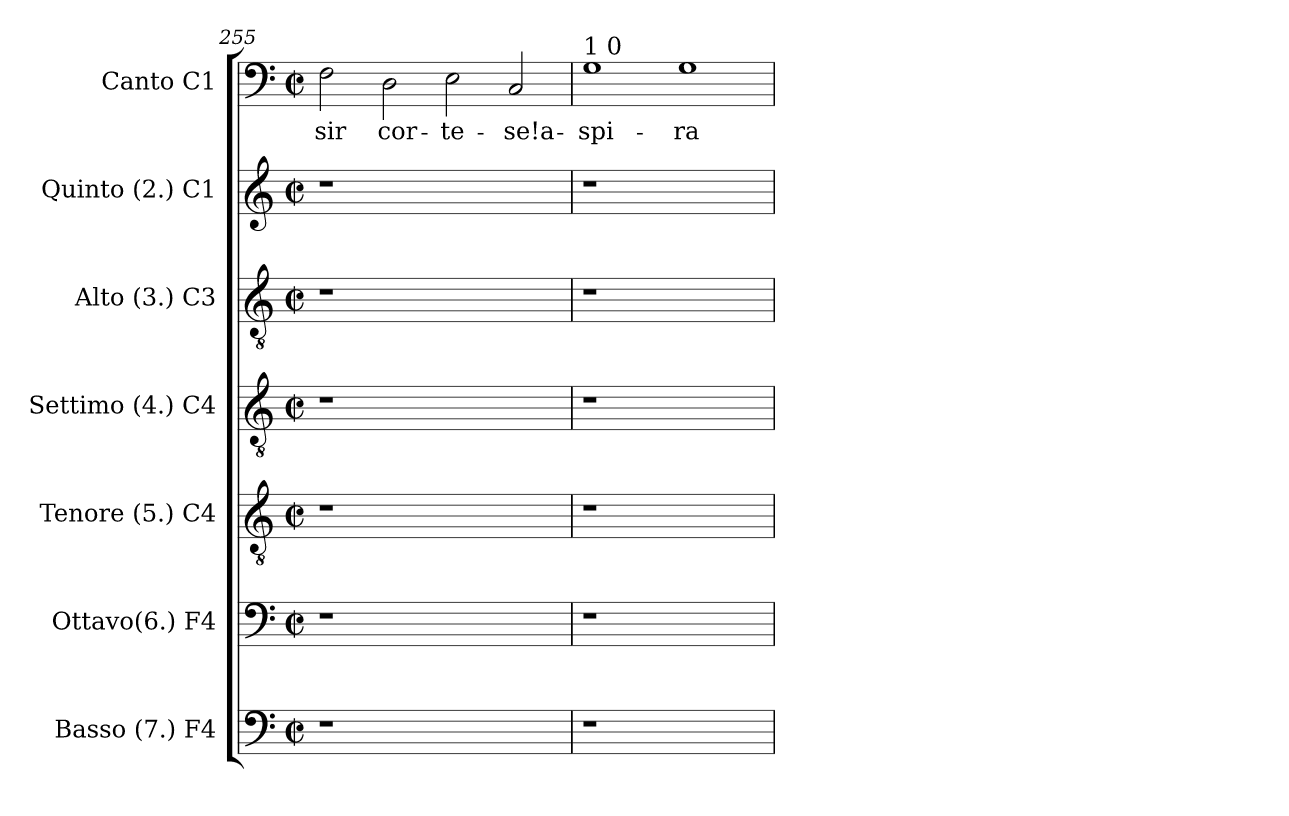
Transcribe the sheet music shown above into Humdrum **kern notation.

**kern	**kern	**kern	**kern	**kern	**kern	**kern	**text
*part7	*part6	*part5	*part4	*part3	*part2	*part1	*part1
*staff7	*staff6	*staff5	*staff4	*staff3	*staff2	*staff1	*staff1
*I"Basso (7.)  F4	*I"Ottavo(6.)  F4	*I"Tenore (5.)  C4	*I"Settimo (4.)  C4	*I"Alto (3.)  C3	*I"Quinto (2.)  C1	*I"Canto  C1	*
*	*	*I'T	*	*I'A	*	*I'C	*
*clefF4	*clefF4	*clefGv2	*clefGv2	*clefGv2	*clefG2	*clefF4	*
*k[]	*k[]	*k[]	*k[]	*k[]	*k[]	*k[]	*
*C:	*C:	*C:	*C:	*C:	*C:	*C:	*
*M2/2	*M2/2	*M2/2	*M2/2	*M2/2	*M2/2	*M2/2	*
*met(c|)	*met(c|)	*met(c|)	*met(c|)	*met(c|)	*met(c|)	*met(c|)	*
=255	=255	=255	=255	=255	=255	=255	=255
!	!	!	!	!	!	!	!LO:LY:b:cj
1r	1r	1r	1r	1r	1r	2F\	-sir
!	!	!	!	!	!	!	!LO:LY:b:cj
.	.	.	.	.	.	2D\	cor-
!	!	!	!	!	!	!	!LO:LY:b:cj
1ryy	1ryy	1ryy	1ryy	1ryy	1ryy	2E\	-te-
!	!	!	!	!	!	!	!LO:LY:b:cj
.	.	.	.	.	.	2C/	-se!a-
!!LO:LB:g=z
=256	=256	=256	=256	=256	=256	=256	=256
!	!	!	!	!	!	!LO:TX:a:t=1 0	!
!	!	!	!	!	!	!	!LO:LY:b:cj
1r	1r	1r	1r	1r	1r	1G	-spi-
!	!	!	!	!	!	!	!LO:LY:b:cj
1ryy	1ryy	1ryy	1ryy	1ryy	1ryy	1G	-ra
=	=	=	=	=	=	=	=
*-	*-	*-	*-	*-	*-	*-	*-
